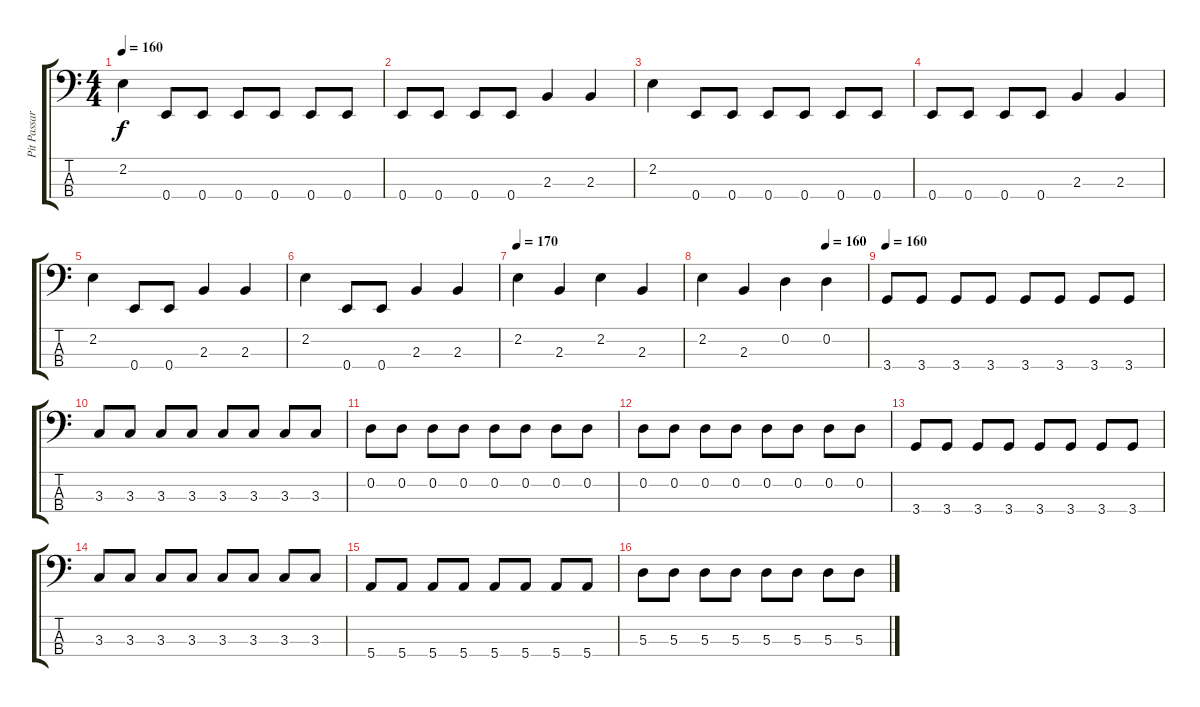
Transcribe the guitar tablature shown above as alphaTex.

\track ("Pit Passarell" "Pit Passar") {instrument electricbassfinger}
\staff {score tabs}
\tuning (G2 D2 A1 E1) {hide}
\ts (4 4)
\tempo 160
\clef f4
\ks c
2.2.4{dy f} 0.4.8 0.4.8 0.4.8 0.4.8 0.4.8 0.4.8 |
0.4.8 0.4.8 0.4.8 0.4.8 2.3.4 2.3.4 |
2.2.4 0.4.8 0.4.8 0.4.8 0.4.8 0.4.8 0.4.8 |
0.4.8 0.4.8 0.4.8 0.4.8 2.3.4 2.3.4 |
2.2.4 0.4.8 0.4.8 2.3.4 2.3.4 |
2.2.4 0.4.8 0.4.8 2.3.4 2.3.4 |
\tempo 170
2.2.4 2.3.4 2.2.4 2.3.4 |
\tempo (160 0.75)
2.2.4 2.3.4 0.2.4 0.2.4 |
\tempo 160
3.4.8 3.4.8 3.4.8 3.4.8 3.4.8 3.4.8 3.4.8 3.4.8 |
3.3.8 3.3.8 3.3.8 3.3.8 3.3.8 3.3.8 3.3.8 3.3.8 |
0.2.8 0.2.8 0.2.8 0.2.8 0.2.8 0.2.8 0.2.8 0.2.8 |
0.2.8 0.2.8 0.2.8 0.2.8 0.2.8 0.2.8 0.2.8 0.2.8 |
3.4.8 3.4.8 3.4.8 3.4.8 3.4.8 3.4.8 3.4.8 3.4.8 |
3.3.8 3.3.8 3.3.8 3.3.8 3.3.8 3.3.8 3.3.8 3.3.8 |
5.4.8 5.4.8 5.4.8 5.4.8 5.4.8 5.4.8 5.4.8 5.4.8 |
5.3.8 5.3.8 5.3.8 5.3.8 5.3.8 5.3.8 5.3.8 5.3.8
